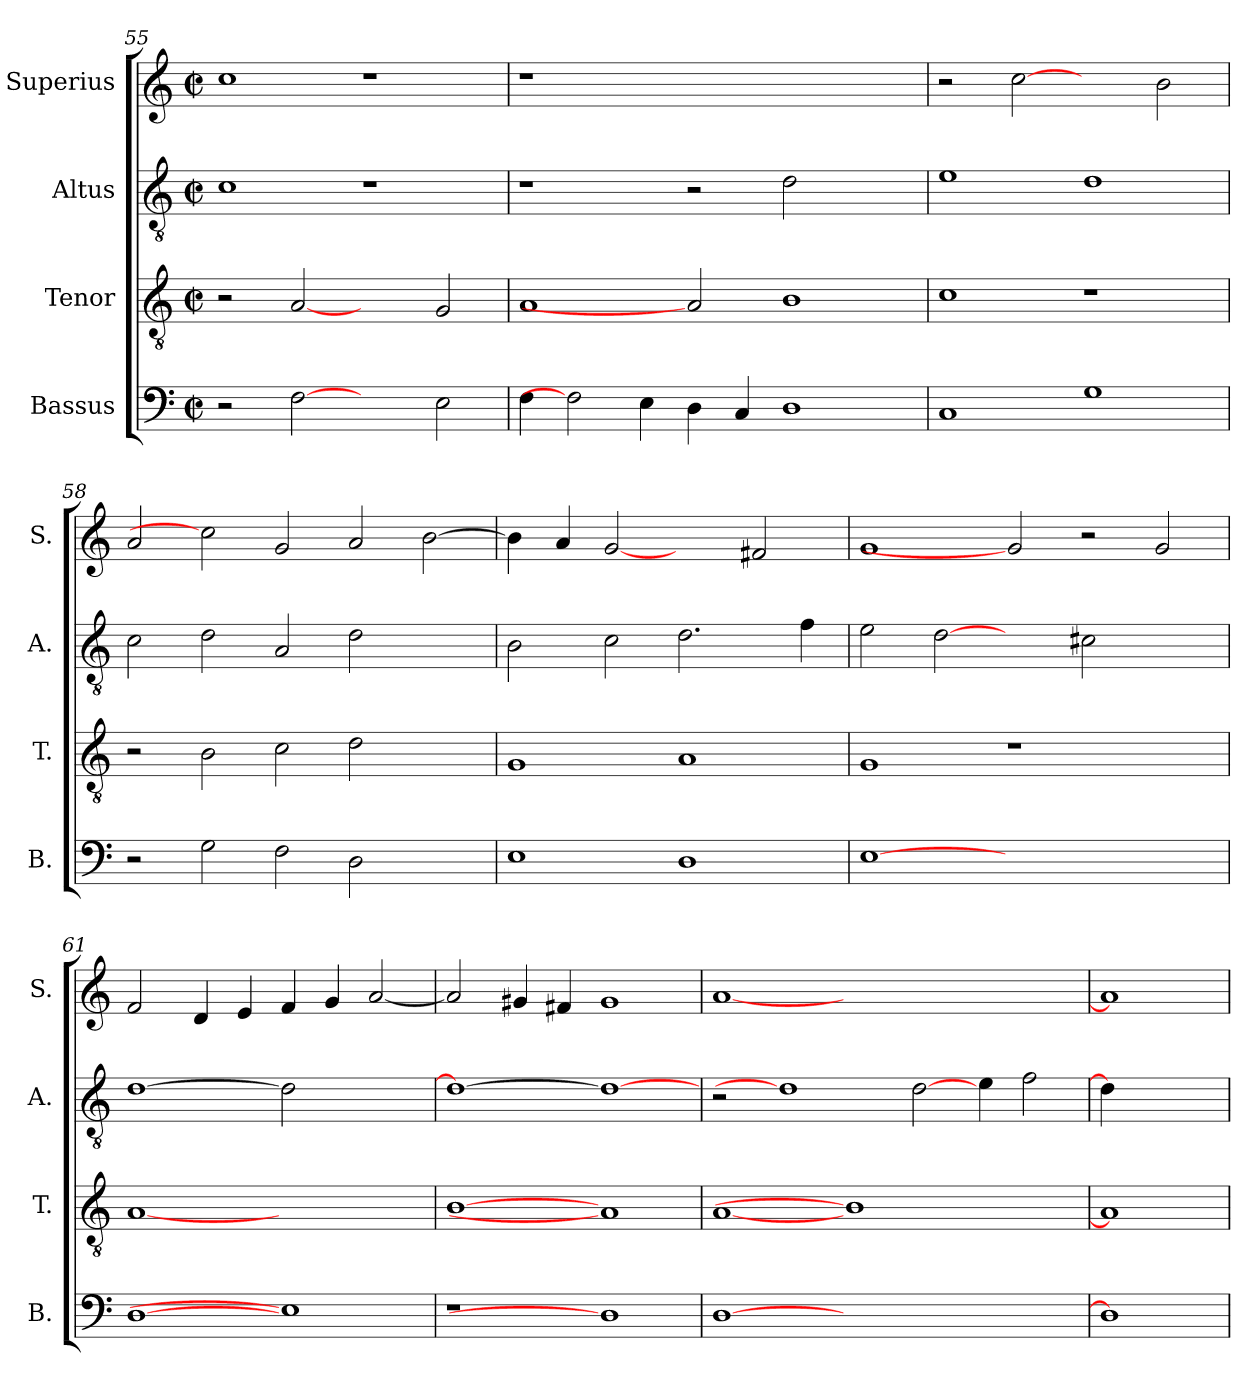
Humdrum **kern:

**kern	**kern	**kern	**kern
*part4	*part3	*part2	*part1
*staff4	*staff3	*staff2	*staff1
*I"Bassus	*I"Tenor	*I"Altus	*I"Superius
*I'B.	*I'T.	*I'A.	*I'S.
*clefF4	*clefGv2	*clefGv2	*clefG2
*	*ITrd7c12	*ITrd7c12	*
*k[]	*k[]	*k[]	*k[]
*C:	*C:	*C:	*C:
*M2/2	*M2/2	*M2/2	*M2/2
*met(c|)	*met(c|)	*met(c|)	*met(c|)
=55	=55	=55	=55
2r	2r	1Ci	1cci
[2Fi	[2AAi	.	.
2ryy	2ryy	1r	1r
2Ei\	2GGi/	.	.
!!LO:LB:g=z
=56	=56	=56	=56
!	!	!	!LO:N:vis=1
4Fi\	1AAi	1r	1r
2Fi]	.	.	.
4Ei\	.	.	.
4Di\	2AAi]	2r	1.ryy
4Ci/	.	.	.
1Di	1BBi	2Di\	.
.	.	2ryy	.
=57	=57	=57	=57
1Ci	1Ci	1Ei	2r
.	.	.	[2cci
1Gi	1r	1Di	2ryy
.	.	.	2bi\
=58	=58	=58	=58
2r	2r	2Ci\	2ai/
2Gi\	2BBi\	2Di\	2cci]
2Fi\	2Ci\	2AAi/	2gi/
2Di\	2Di\	2Di\	2ai/
2ryy	2ryy	2ryy	[>2bi\
=59	=59	=59	=59
1Ei	1GGi	2BBi\	4bi\]
.	.	.	4ai/
.	.	2Ci\	[2gi
1Di	1AAi	2.Di\	2ryy
.	.	.	2f#Xi/
.	.	4Fi\	.
=60	=60	=60	=60
[1Ei	1GGi	2Ei\	1gi
.	.	[2Di	.
1.ryy	1r	2ryy	2gi]
.	.	2C#Xi\	2r
.	2ryy	2ryy	2gi/
!!LO:PB:g=z
=61	=61	=61	=61
[1Di	[1AAi	[>1Di	2fi/
.	.	.	4di/
.	.	.	4ei/
1Ei]	1ryy	2Di]	4fi/
.	.	.	4gi/
.	.	2ryy	[<2ai/
=62	=62	=62	=62
!LO:N:vis=1	!	!	!
1r	[1BBi	1Di_>	2ai/]
.	.	.	4g#Xi/
.	.	.	4f#Xi/
1Di]	1AAi]	1Di_	1g#i
=63	=63	=63	=63
[1Di	[1AAi	2r	[1ai
.	.	1Di]	.
1..ryy	1BBi]	.	1..ryy
.	.	[2Di\	.
.	2.ryy	4Ei\	.
.	.	2Fi\	.
=64	=64	=64	=64
1Di]	1AAi]	4Di\]	1ai]
.	.	2.ryy	.
=	=	=	=
*-	*-	*-	*-
